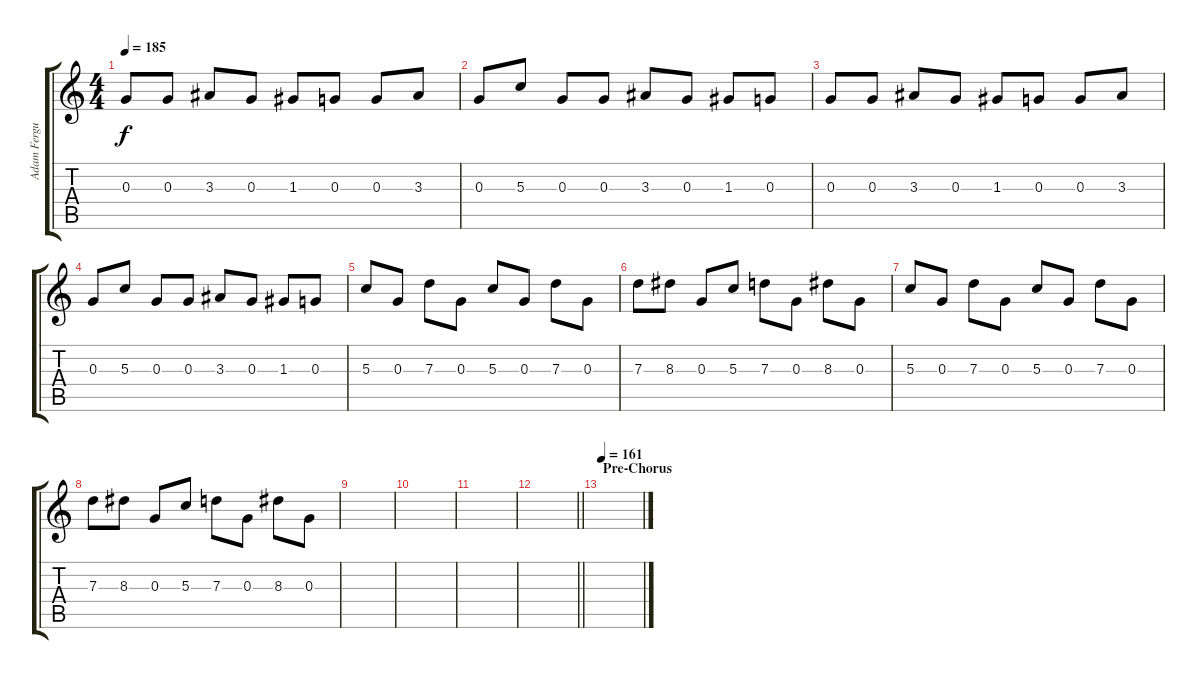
\track ("Adam Ferguson - Guitar" "Adam Fergu") {instrument electricguitarjazz}
\staff {score tabs}
\tuning (E4 B3 G3 D3 A2 E2) {hide}
\ts (4 4)
\tempo 185
\clef g2
\ks c
0.3.8{dy f} 0.3.8 3.3.8 0.3.8 1.3.8 0.3.8 0.3.8 3.3.8 |
0.3.8 5.3.8 0.3.8 0.3.8 3.3.8 0.3.8 1.3.8 0.3.8 |
0.3.8 0.3.8 3.3.8 0.3.8 1.3.8 0.3.8 0.3.8 3.3.8 |
0.3.8 5.3.8 0.3.8 0.3.8 3.3.8 0.3.8 1.3.8 0.3.8 |
5.3.8 0.3.8 7.3.8 0.3.8 5.3.8 0.3.8 7.3.8 0.3.8 |
7.3.8 8.3.8 0.3.8 5.3.8 7.3.8 0.3.8 8.3.8 0.3.8 |
5.3.8 0.3.8 7.3.8 0.3.8 5.3.8 0.3.8 7.3.8 0.3.8 |
7.3.8 8.3.8 0.3.8 5.3.8 7.3.8 0.3.8 8.3.8 0.3.8 |
|
|
|
\barLineRight lightlight
|
\section ("" "Pre-Chorus")
\tempo 161
